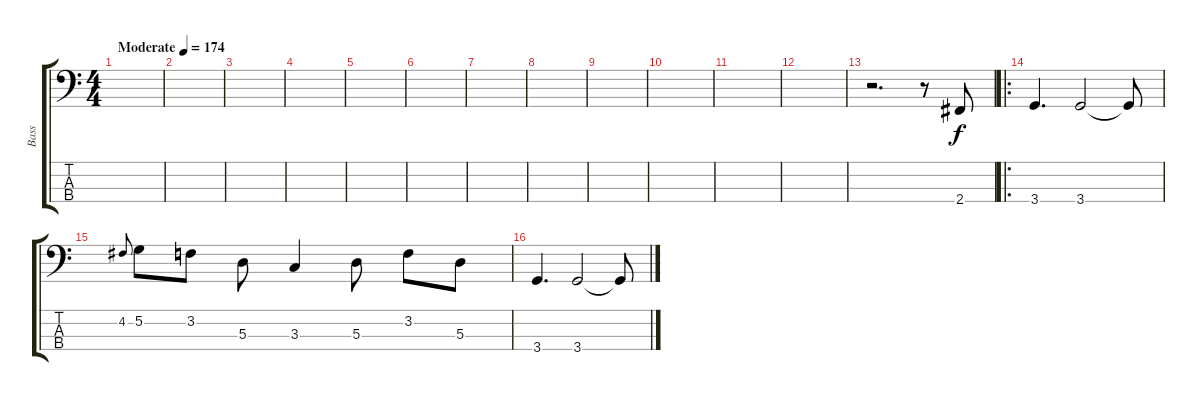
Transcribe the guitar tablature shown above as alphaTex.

\track ("Bass" "Bass") {instrument electricbassfinger}
\staff {score tabs}
\tuning (G2 D2 A1 E1) {hide}
\ts (4 4)
\tempo (174 "Moderate")
\clef f4
\ks c
|
|
|
|
|
|
|
|
|
|
|
|
r.2{d} r.8 2.4.8 |
\ro
3.4.4{d} 3.4.2 3.4{t}.8 |
4.2.8{gr onbeat} 5.2.8 3.2.8 5.3.8 3.3.4 5.3.8 3.2.8 5.3.8 |
3.4.4{d} 3.4.2 3.4{t}.8
